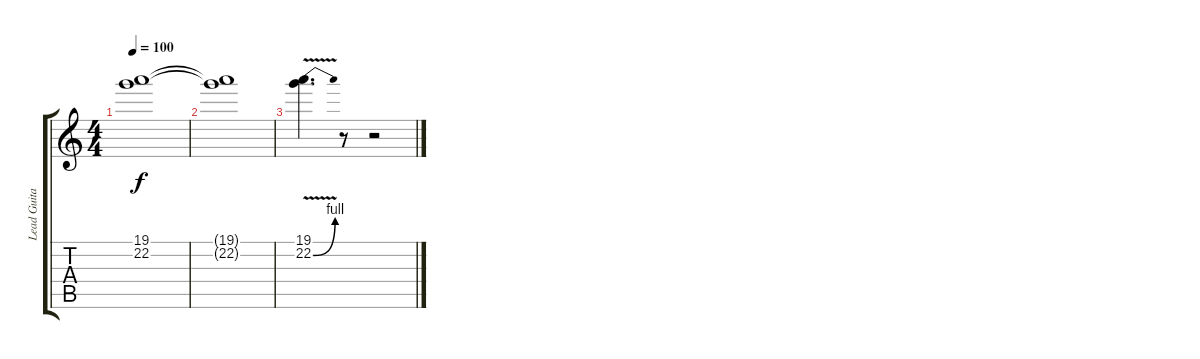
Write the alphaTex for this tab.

\track ("Lead Guitar I" "Lead Guita") {instrument distortionguitar}
\staff {score tabs}
\tuning (D4 A3 F3 C3 G2 D2) {hide}
\ts (4 4)
\tempo 100
\clef g2
\ks c
(19.1{t} 22.2{t}).1{dy f} |
(19.1{t} 22.2{t}).1 |
(19.1 22.2{be (bend 0 0 60 4) v}).4{d} r.8 r.2
